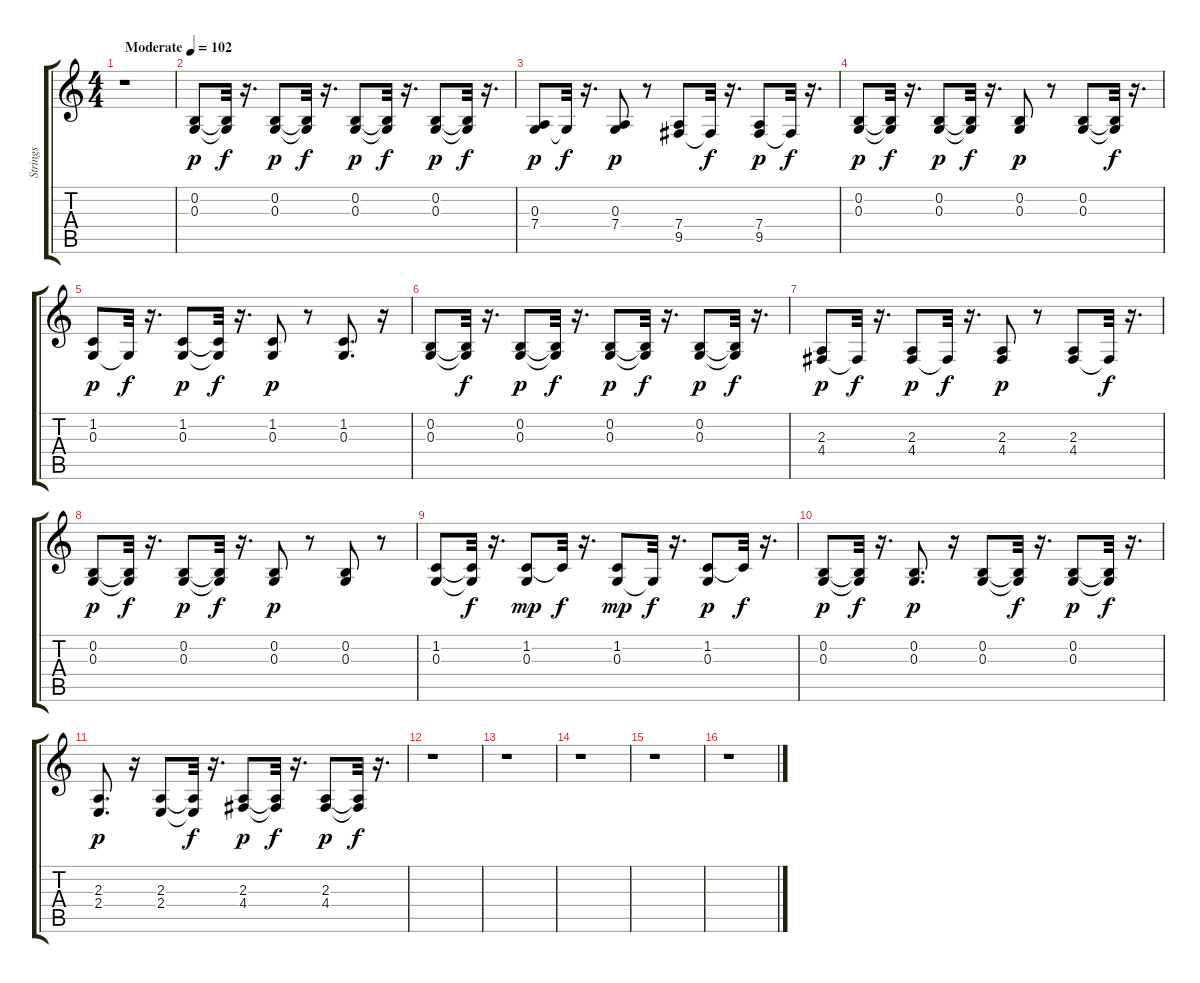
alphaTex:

\track ("Strings " "Strings ") {instrument stringensemble1}
\staff {score tabs}
\tuning (E4 B3 G3 D3 A2 E2) {hide}
\ts (4 4)
\tempo (102 "Moderate")
\clef g2
\ks c
r.1{dy p instrument stringensemble1} |
(0.2 0.3).8 (0.2{t} 0.3{t}).32{dy f} r.16{d} (0.2 0.3).8{dy p} (0.2{t} 0.3{t}).32{dy f} r.16{d} (0.2 0.3).8{dy p} (0.2{t} 0.3{t}).32{dy f} r.16{d} (0.2 0.3).8{dy p} (0.2{t} 0.3{t}).32{dy f} r.16{d} |
(0.3 7.4).8{dy p} 0.3{t}.32{dy f} r.16{d} (0.3 7.4).8{dy p} r.8 (7.4 9.5).8 9.5{t}.32{dy f} r.16{d} (7.4 9.5).8{dy p} 9.5{t}.32{dy f} r.16{d} |
(0.2 0.3).8{dy p} (0.2{t} 0.3{t}).32{dy f} r.16{d} (0.2 0.3).8{dy p} (0.2{t} 0.3{t}).32{dy f} r.16{d} (0.2 0.3).8{dy p} r.8 (0.2 0.3).8 (0.2{t} 0.3{t}).32{dy f} r.16{d} |
(1.2 0.3).8{dy p} 0.3{t}.32{dy f} r.16{d} (1.2 0.3).8{dy p} (1.2{t} 0.3{t}).32{dy f} r.16{d} (1.2 0.3).8{dy p} r.8 (1.2 0.3).8{d} r.16 |
(0.2 0.3).8 (0.2{t} 0.3{t}).32{dy f} r.16{d} (0.2 0.3).8{dy p} (0.2{t} 0.3{t}).32{dy f} r.16{d} (0.2 0.3).8{dy p} (0.2{t} 0.3{t}).32{dy f} r.16{d} (0.2 0.3).8{dy p} (0.2{t} 0.3{t}).32{dy f} r.16{d} |
(2.3 4.4).8{dy p} 4.4{t}.32{dy f} r.16{d} (2.3 4.4).8{dy p} 4.4{t}.32{dy f} r.16{d} (2.3 4.4).8{dy p} r.8 (2.3 4.4).8 4.4{t}.32{dy f} r.16{d} |
(0.2 0.3).8{dy p} (0.2{t} 0.3{t}).32{dy f} r.16{d} (0.2 0.3).8{dy p} (0.2{t} 0.3{t}).32{dy f} r.16{d} (0.2 0.3).8{dy p} r.8 (0.2 0.3).8 r.8 |
(1.2 0.3).8 (1.2{t} 0.3{t}).32{dy f} r.16{d} (1.2 0.3).8{dy mp} 1.2{t}.32{dy f} r.16{d} (1.2 0.3).8{dy mp} 0.3{t}.32{dy f} r.16{d} (1.2 0.3).8{dy p} 1.2{t}.32{dy f} r.16{d} |
(0.2 0.3).8{dy p} (0.2{t} 0.3{t}).32{dy f} r.16{d} (0.2 0.3).8{d dy p} r.16 (0.2 0.3).8 (0.2{t} 0.3{t}).32{dy f} r.16{d} (0.2 0.3).8{dy p} (0.2{t} 0.3{t}).32{dy f} r.16{d} |
(2.3 2.4).8{d dy p} r.16 (2.3 2.4).8 (2.3{t} 2.4{t}).32{dy f} r.16{d} (2.3 4.4).8{dy p} (2.3{t} 4.4{t}).32{dy f} r.16{d} (2.3 4.4).8{dy p} (2.3{t} 4.4{t}).32{dy f} r.16{d} |
r.1 |
r.1 |
r.1 |
r.1 |
r.1
